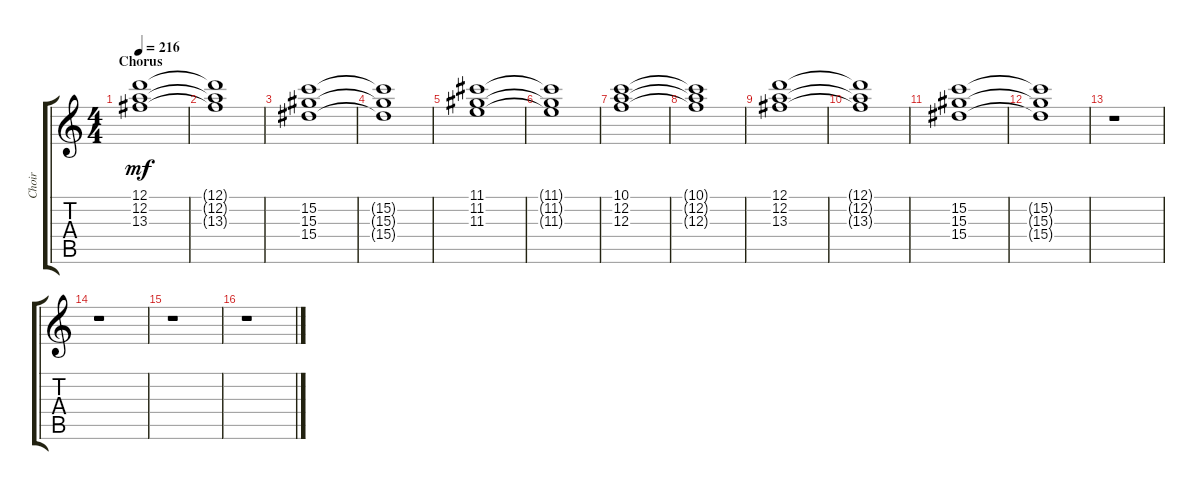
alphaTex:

\track ("Choir" "Choir") {instrument electricguitarclean}
\staff {score tabs}
\tuning (D4 A3 F3 C3 G2 C2) {hide}
\ts (4 4)
\section ("" "Chorus")
\tempo 216
\clef g2
\ks aminor
(12.1 12.2 13.3).1{dy mf} |
(12.1{t} 12.2{t} 13.3{t}).1 |
(15.2 15.3 15.4).1 |
(15.2{t} 15.3{t} 15.4{t}).1 |
(11.1 11.2 11.3).1 |
(11.1{t} 11.2{t} 11.3{t}).1 |
(10.1 12.2 12.3).1 |
(10.1{t} 12.2{t} 12.3{t}).1 |
(12.1 12.2 13.3).1 |
(12.1{t} 12.2{t} 13.3{t}).1 |
(15.2 15.3 15.4).1 |
(15.2{t} 15.3{t} 15.4{t}).1 |
r.1 |
r.1 |
r.1 |
r.1
